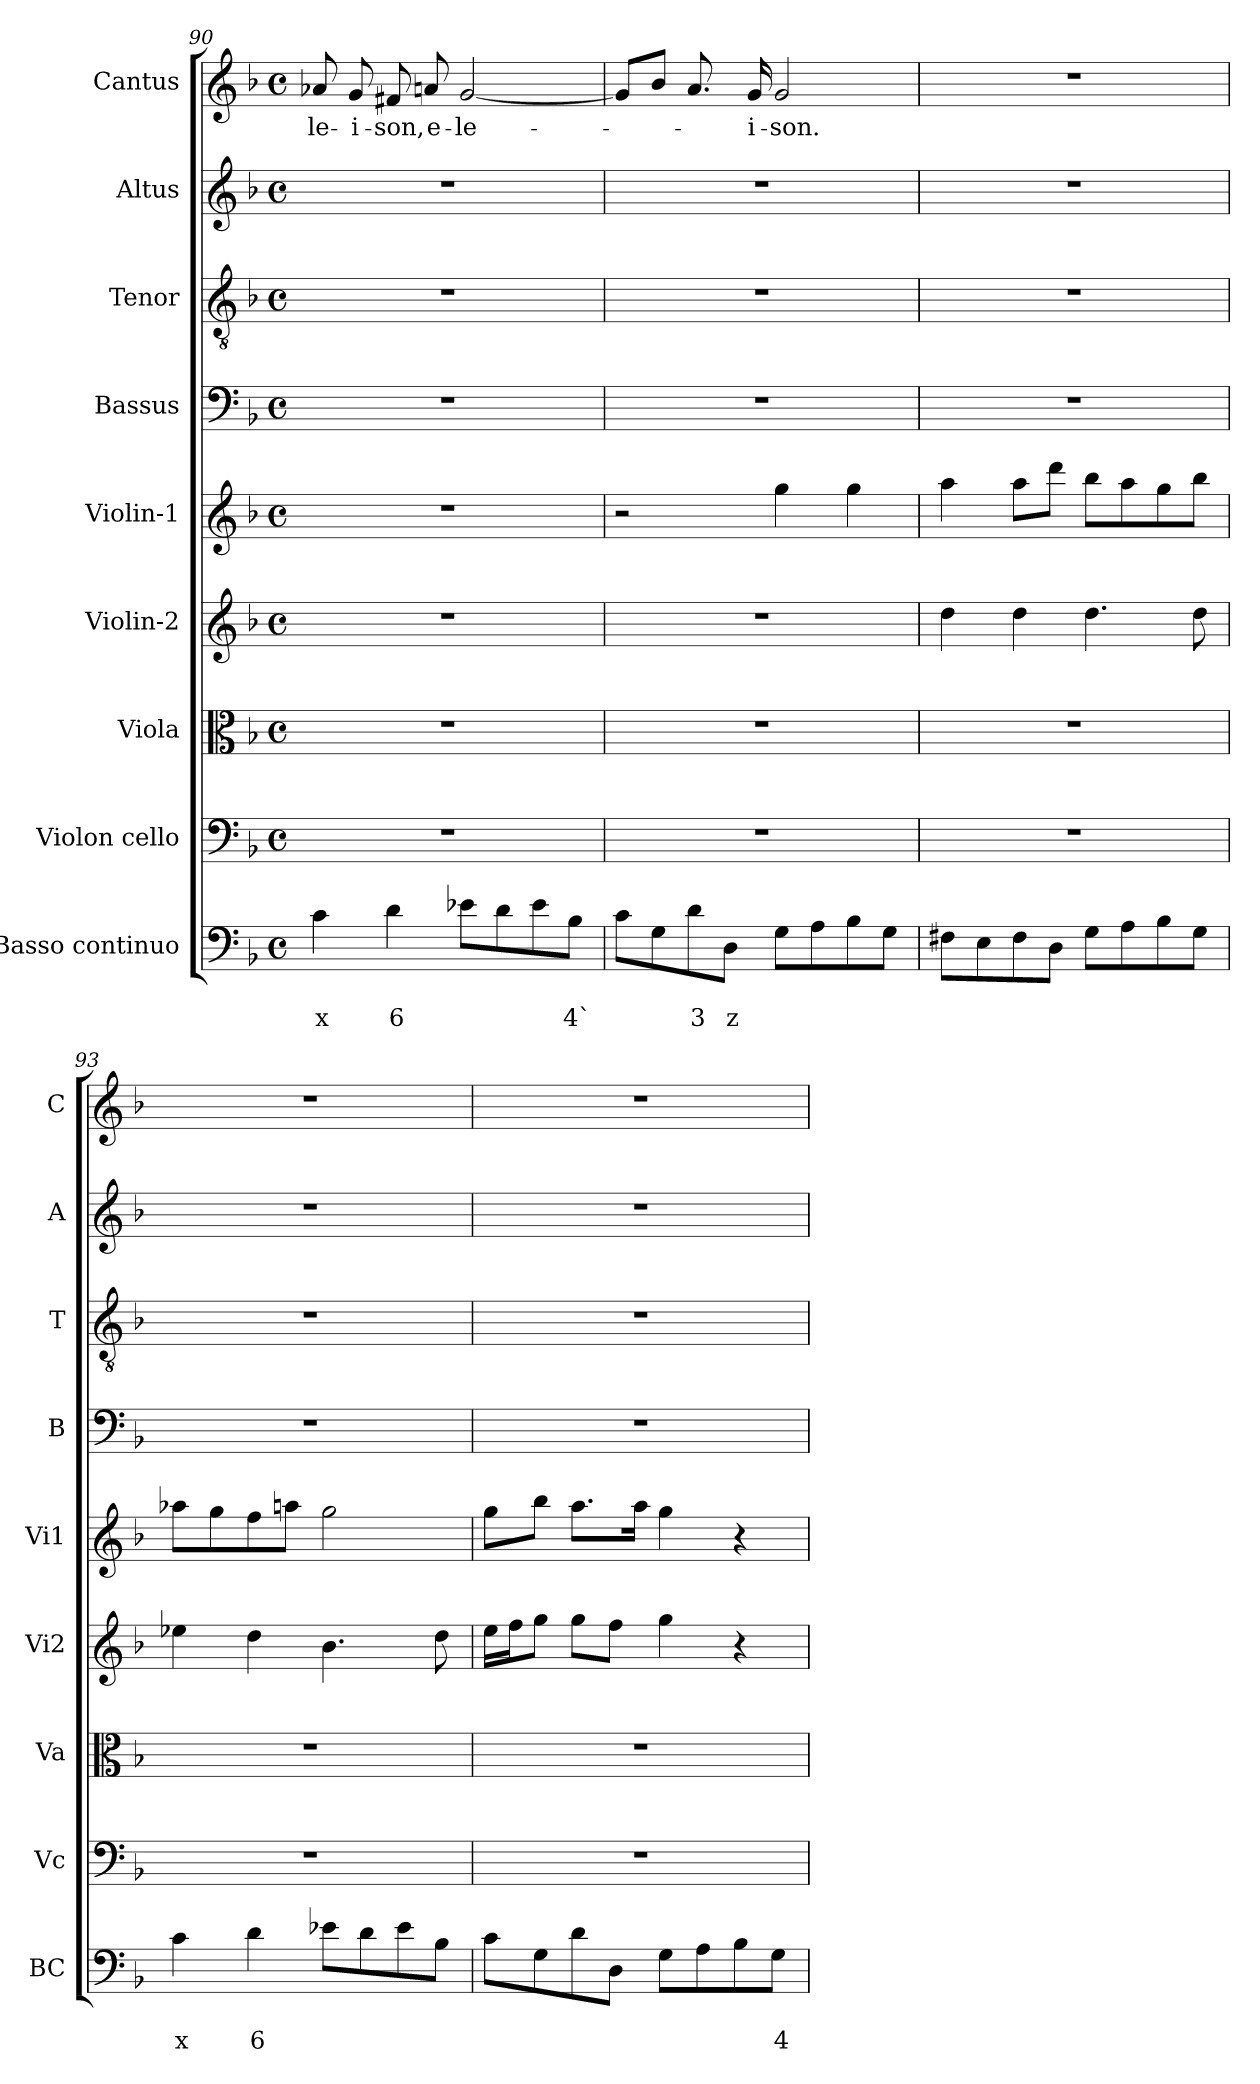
**kern	**text	**text	**kern	**kern	**kern	**kern	**kern	**kern	**kern	**kern	**text
*part9	*part9	*part9	*part8	*part7	*part6	*part5	*part4	*part3	*part2	*part1	*part1
*staff9	*staff9	*staff9	*staff8	*staff7	*staff6	*staff5	*staff4	*staff3	*staff2	*staff1	*staff1
*I"Basso continuo	*	*	*I"Violon cello	*I"Viola	*I"Violin-2	*I"Violin-1	*I"Bassus	*I"Tenor	*I"Altus	*I"Cantus	*
*I'BC	*	*	*I'Vc	*I'Va	*I'Vi2	*I'Vi1	*I'B	*I'T	*I'A	*I'C	*
*clefF4	*	*	*clefF4	*clefC3	*clefG2	*clefG2	*clefF4	*clefGv2	*clefG2	*clefG2	*
*k[b-]	*	*	*k[b-]	*k[b-]	*k[b-]	*k[b-]	*k[b-]	*k[b-]	*k[b-]	*k[b-]	*
*F:	*	*	*F:	*F:	*F:	*F:	*F:	*F:	*F:	*F:	*
*M4/4	*	*	*M4/4	*M4/4	*M4/4	*M4/4	*M4/4	*M4/4	*M4/4	*M4/4	*
*met(c)	*	*	*met(c)	*met(c)	*met(c)	*met(c)	*met(c)	*met(c)	*met(c)	*met(c)	*
=90	=90	=90	=90	=90	=90	=90	=90	=90	=90	=90	=90
!	!	!LO:LY:b	!	!	!	!	!	!	!	!	!LO:LY:b
4c\	.	x	1r	1r	1r	1r	1r	1r	1r	8a-X/	-le-
!	!	!	!	!	!	!	!	!	!	!	!LO:LY:b
.	.	.	.	.	.	.	.	.	.	8g/	-i-
!	!	!LO:LY:b	!	!	!	!	!	!	!	!	!LO:LY:b
4d\	.	6	.	.	.	.	.	.	.	8f#X/	-son,
!	!	!	!	!	!	!	!	!	!	!	!LO:LY:b
.	.	.	.	.	.	.	.	.	.	8an/	e-
!	!	!	!	!	!	!	!	!	!	!	!LO:LY:b
8e-X\L	.	.	.	.	.	.	.	.	.	[2g/	-le-
8d\	.	.	.	.	.	.	.	.	.	.	.
8e-\	.	.	.	.	.	.	.	.	.	.	.
!	!	!LO:LY:b	!	!	!	!	!	!	!	!	!
8B-\J	.	4`	.	.	.	.	.	.	.	.	.
!!LO:PB:g=z
=91	=91	=91	=91	=91	=91	=91	=91	=91	=91	=91	=91
8c\L	.	.	1r	1r	1r	2r	1r	1r	1r	8g/L]	.
8G\	.	.	.	.	.	.	.	.	.	8b-/J	.
!	!	!LO:LY:b	!	!	!	!	!	!	!	!	!
8d\	.	3	.	.	.	.	.	.	.	8.a/	.
!	!	!LO:LY:b	!	!	!	!	!	!	!	!	!
8D\J	.	z	.	.	.	.	.	.	.	.	.
!	!	!	!	!	!	!	!	!	!	!	!LO:LY:b
.	.	.	.	.	.	.	.	.	.	16g/	-i-
!	!	!	!	!	!	!	!	!	!	!	!LO:LY:b
8G\L	.	.	.	.	.	4gg\	.	.	.	2g/	-son.
8A\	.	.	.	.	.	.	.	.	.	.	.
8B-\	.	.	.	.	.	4gg\	.	.	.	.	.
8G\J	.	.	.	.	.	.	.	.	.	.	.
=92	=92	=92	=92	=92	=92	=92	=92	=92	=92	=92	=92
8F#X\L	.	.	1r	1r	4dd\	4aa\	1r	1r	1r	1r	.
8E\	.	.	.	.	.	.	.	.	.	.	.
8F#\	.	.	.	.	4dd\	8aa\L	.	.	.	.	.
8D\J	.	.	.	.	.	8ddd\J	.	.	.	.	.
8G\L	.	.	.	.	4.dd\	8bb-\L	.	.	.	.	.
8A\	.	.	.	.	.	8aa\	.	.	.	.	.
8B-\	.	.	.	.	.	8gg\	.	.	.	.	.
8G\J	.	.	.	.	8dd\	8bb-\J	.	.	.	.	.
=93	=93	=93	=93	=93	=93	=93	=93	=93	=93	=93	=93
!	!	!LO:LY:b	!	!	!	!	!	!	!	!	!
4c\	.	x	1r	1r	4ee-X\	8aa-X\L	1r	1r	1r	1r	.
.	.	.	.	.	.	8gg\	.	.	.	.	.
!	!	!LO:LY:b	!	!	!	!	!	!	!	!	!
4d\	.	6	.	.	4dd\	8ff\	.	.	.	.	.
.	.	.	.	.	.	8aan\J	.	.	.	.	.
8e-X\L	.	.	.	.	4.b-\	2gg\	.	.	.	.	.
8d\	.	.	.	.	.	.	.	.	.	.	.
8e-\	.	.	.	.	.	.	.	.	.	.	.
8B-\J	.	.	.	.	8dd\	.	.	.	.	.	.
=94	=94	=94	=94	=94	=94	=94	=94	=94	=94	=94	=94
8c\L	.	.	1r	1r	16ee\LL	8gg\L	1r	1r	1r	1r	.
.	.	.	.	.	16ff\J	.	.	.	.	.	.
8G\	.	.	.	.	8gg\J	8bb-\J	.	.	.	.	.
8d\	.	.	.	.	8gg\L	8.aa\L	.	.	.	.	.
8D\J	.	.	.	.	8ff\J	.	.	.	.	.	.
.	.	.	.	.	.	16aa\Jk	.	.	.	.	.
8G\L	.	.	.	.	4gg\	4gg\	.	.	.	.	.
8A\	.	.	.	.	.	.	.	.	.	.	.
8B-\	.	.	.	.	4r	4r	.	.	.	.	.
!	!	!LO:LY:b	!	!	!	!	!	!	!	!	!
8G\J	.	4	.	.	.	.	.	.	.	.	.
=	=	=	=	=	=	=	=	=	=	=	=
*-	*-	*-	*-	*-	*-	*-	*-	*-	*-	*-	*-
